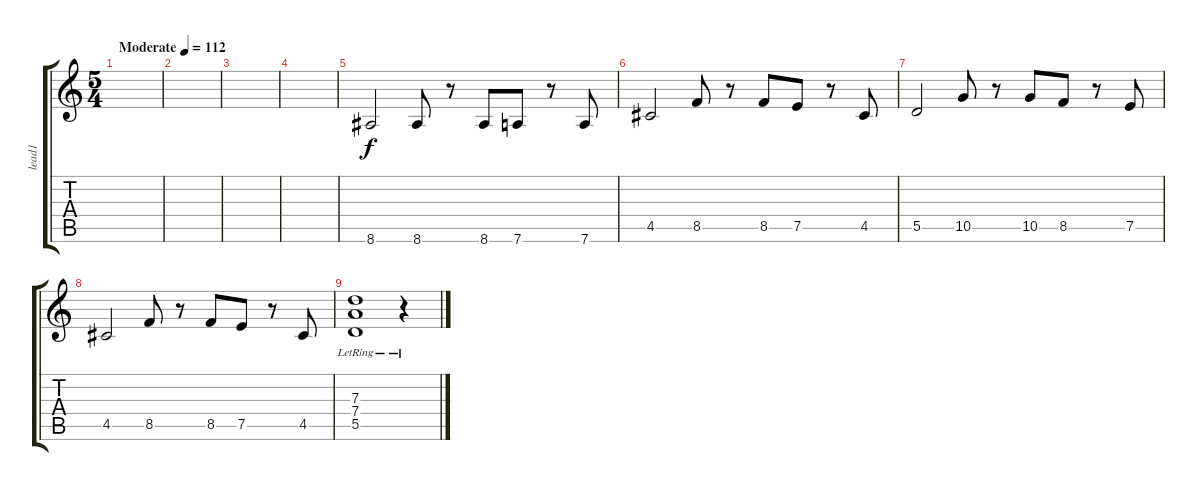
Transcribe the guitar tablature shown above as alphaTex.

\track ("lead1" "lead1") {instrument distortionguitar}
\staff {score tabs}
\tuning (E4 B3 G3 D3 A2 D2) {hide}
\ts (5 4)
\tempo (112 "Moderate")
\clef g2
\ks c
|
|
|
|
8.6.2 8.6.8 r.8 8.6.8 7.6.8 r.8 7.6.8 |
4.5.2 8.5.8 r.8 8.5.8 7.5.8 r.8 4.5.8 |
5.5.2 10.5.8 r.8 10.5.8 8.5.8 r.8 7.5.8 |
4.5.2 8.5.8 r.8 8.5.8 7.5.8 r.8 4.5.8 |
(7.3{lr} 7.4{lr} 5.5{lr}).1 r.4
